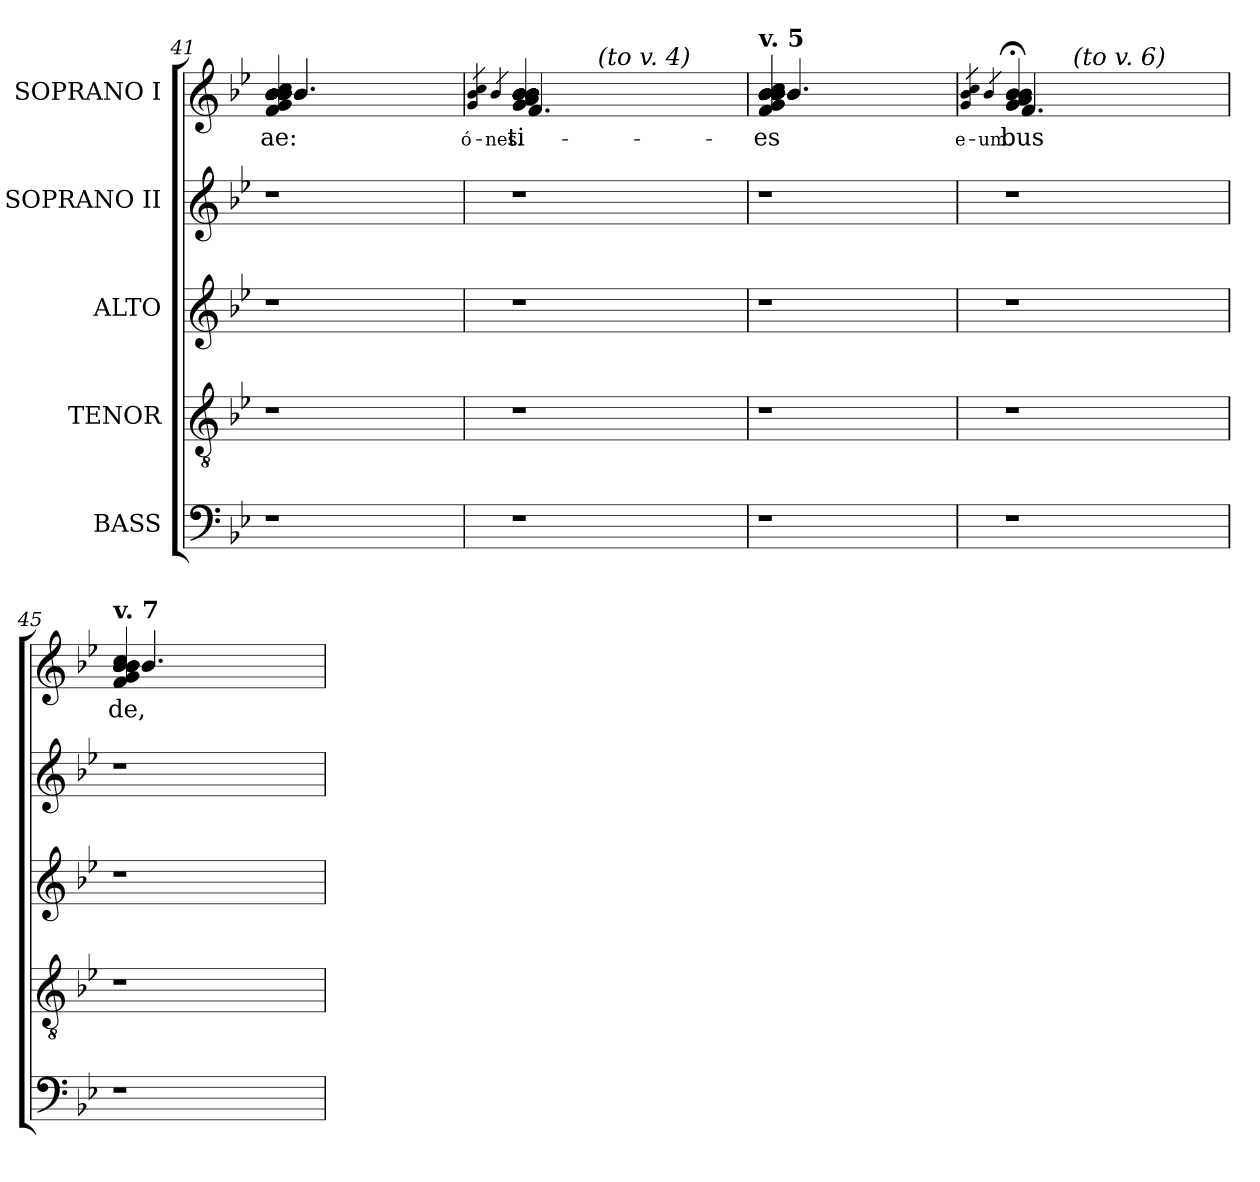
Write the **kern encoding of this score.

**kern	**kern	**kern	**kern	**kern	**text
*part5	*part4	*part3	*part2	*part1	*part1
*staff5	*staff4	*staff3	*staff2	*staff1	*staff1
*I"BASS	*I"TENOR	*I"ALTO	*I"SOPRANO II	*I"SOPRANO I	*
!!LO:LB:g=z
*clefF4	*clefGv2	*clefG2	*clefG2	*clefG2	*
*k[b-e-]	*k[b-e-]	*k[b-e-]	*k[b-e-]	*k[b-e-]	*
*B-:	*B-:	*B-:	*B-:	*B-:	*
=41	=41	=41	=41	=41	=41
!	!	!	!	!LO:TX:a:B:t=v. 3	!
!	!	!	!	!	!LO:LY:b:cj
*	*	*	*	*^	*
!	!	!	!	!	!	!LO:LY:b:cj
1r	1r	1r	1r	4f/ 4g/ 4b-/ 4b-/ 4b-/ 4b-/ 4b-/ 4b-/ 4b-/ 4b-/ 4b-/ 4b-/ 4b-/ 4cc/	4.b-/	-ae:
.	.	.	.	2ryy	.	.
.	.	.	.	.	2ryy	.
.	.	.	.	8ryy	.	.
.	.	.	.	8ryy	8ryy	.
!!LO:LB:g=z
=42	=42	=42	=42	=42	=42	=42
!	!	!	!	!	!	!LO:LY:b:cj
*	*	*	*	*v	*v	*
.	.	.	.	4qg/ 4qb-/ 4qcc/	-ó-
!	!	!	!	!	!LO:LY:b:cj
.	.	.	.	4qb-/	-nes.
!	!	!	!	!	!LO:LY:b:cj
*	*	*	*	*^	*
*	*	*	*	*	*^	*
1r	1r	1r	1r	4b-/ 4b-/ 4b-/ 4b-/ 4b-/ 4b-/ 4b-/ 4b-/ 4b-/ 4b-/ 4b-/ 4b-/ 4b-/ 4b-/ 4b-/ 4b-/ 4a/ 4b-/ 4g/	4.f/	4ryy	-ti-
.	.	.	.	2ryy	.	16.ryy	.
!	!	!	!	!	!	!LO:TX:a:i:t=(to v. 4)	!
.	.	.	.	.	.	2ryy	.
.	.	.	.	.	2ryy	.	.
.	.	.	.	8ryy	.	.	.
.	.	.	.	.	.	8ryy	.
.	.	.	.	8ryy	8ryy	.	.
.	.	.	.	.	.	32ryy	.
!!LO:LB:g=z
=43	=43	=43	=43	=43	=43	=43	=43
!	!	!	!	!LO:TX:a:B:t=v. 5	!	!	!
!	!	!	!	!	!	!	!LO:LY:b:cj
!	!	!	!	!	!	!	!LO:LY:b:cj
*	*	*	*	*	*v	*v	*
1r	1r	1r	1r	4f/ 4g/ 4b-/ 4b-/ 4b-/ 4b-/ 4b-/ 4b-/ 4b-/ 4b-/ 4b-/ 4b-/ 4b-/ 4b-/ 4b-/ 4b-/ 4cc/ 4b-/	4.b-/	-es
.	.	.	.	2ryy	.	.
.	.	.	.	.	2ryy	.
.	.	.	.	8ryy	.	.
.	.	.	.	8ryy	8ryy	.
=44	=44	=44	=44	=44	=44	=44
!	!	!	!	!	!	!LO:LY:b:cj
*	*	*	*	*v	*v	*
.	.	.	.	4qg/ 4qb-/ 4qcc/	e-
!	!	!	!	!	!LO:LY:b:cj
.	.	.	.	4qb-/	-um.
!	!	!	!	!	!LO:LY:b:cj
*	*	*	*	*^	*
*	*	*	*	*	*^	*
1r	1r	1r	1r	4b-/;< 4b-/;< 4a/;< 4b-/;< 4g/;<	4.f/	4ryy	-bus
.	.	.	.	2ryy	.	64ryy	.
!	!	!	!	!	!	!LO:TX:a:i:t=(to v. 6)	!
.	.	.	.	.	.	2ryy	.
.	.	.	.	.	2ryy	.	.
.	.	.	.	8ryy	.	.	.
.	.	.	.	.	.	8...ryy	.
.	.	.	.	8ryy	8ryy	.	.
!!LO:LB:g=z
=45	=45	=45	=45	=45	=45	=45	=45
!	!	!	!	!LO:TX:a:B:t=v. 7	!	!	!
!	!	!	!	!	!	!	!LO:LY:b:cj
!	!	!	!	!	!	!	!LO:LY:b:cj
*	*	*	*	*	*v	*v	*
1r	1r	1r	1r	4f/ 4g/ 4b-/ 4b-/ 4b-/ 4b-/ 4b-/ 4b-/ 4cc/	4.b-/	-de,
.	.	.	.	2ryy	.	.
.	.	.	.	.	2ryy	.
.	.	.	.	8ryy	.	.
.	.	.	.	8ryy	8ryy	.
*	*	*	*	*v	*v	*
=	=	=	=	=	=
*-	*-	*-	*-	*-	*-
